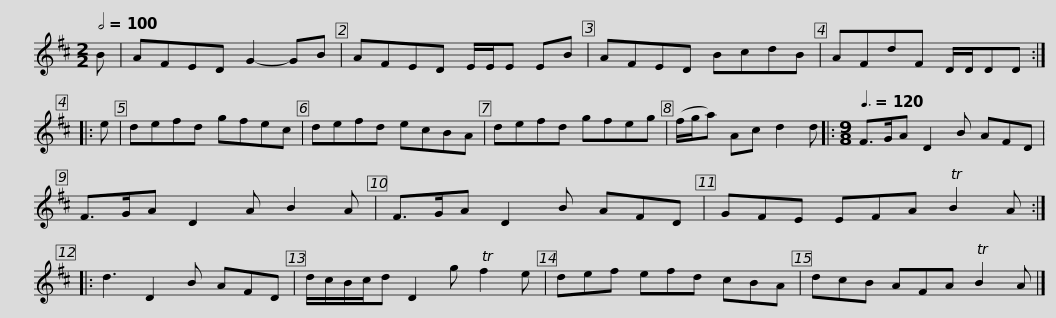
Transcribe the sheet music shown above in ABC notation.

X:1
L:1/8
Q:1/2=100
M:2/2
I:linebreak $
K:D
V:1 treble
V:1
 B | AFED G2- GB | AFED E/E/E EB | AFED BcdB | AFdF D/D/DD :: %5
 e | defd gfec |$ defd ecBA | defd gfeg | (f/g/a) Ac d2 d |: %10
[M:9/8][Q:3/8=120] F>GA D2 B AFD | F>GA D2 A B2 A |$ F>GA D2 B AFD | GFE EFA TB2 A :: d3 D2 B AFD | %15
 d/c/B/c/d D2 g Tf2 e | def efd cBA |$ dcB AFA TB2 A |] %18
